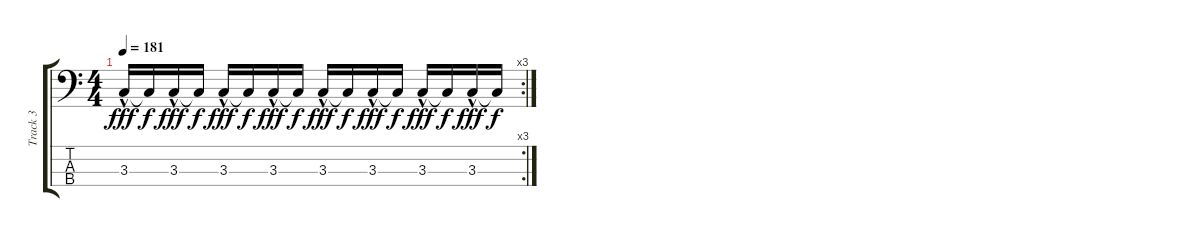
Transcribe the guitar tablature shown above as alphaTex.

\track ("Track 3" "Track 3") {instrument electricbasspick}
\staff {score tabs}
\tuning (G2 D2 A1 E1) {hide}
\rc 3
\ts (4 4)
\tempo 181
\clef f4
\ks c
3.3{hac}.16{dy fff} 3.3{t}.16{dy f} 3.3{hac}.16{dy fff} 3.3{t}.16{dy f} 3.3{hac}.16{dy fff} 3.3{t}.16{dy f} 3.3{hac}.16{dy fff} 3.3{t}.16{dy f} 3.3{hac}.16{dy fff} 3.3{t}.16{dy f} 3.3{hac}.16{dy fff} 3.3{t}.16{dy f} 3.3{hac}.16{dy fff} 3.3{t}.16{dy f} 3.3{hac}.16{dy fff} 3.3{t}.16{dy f}
